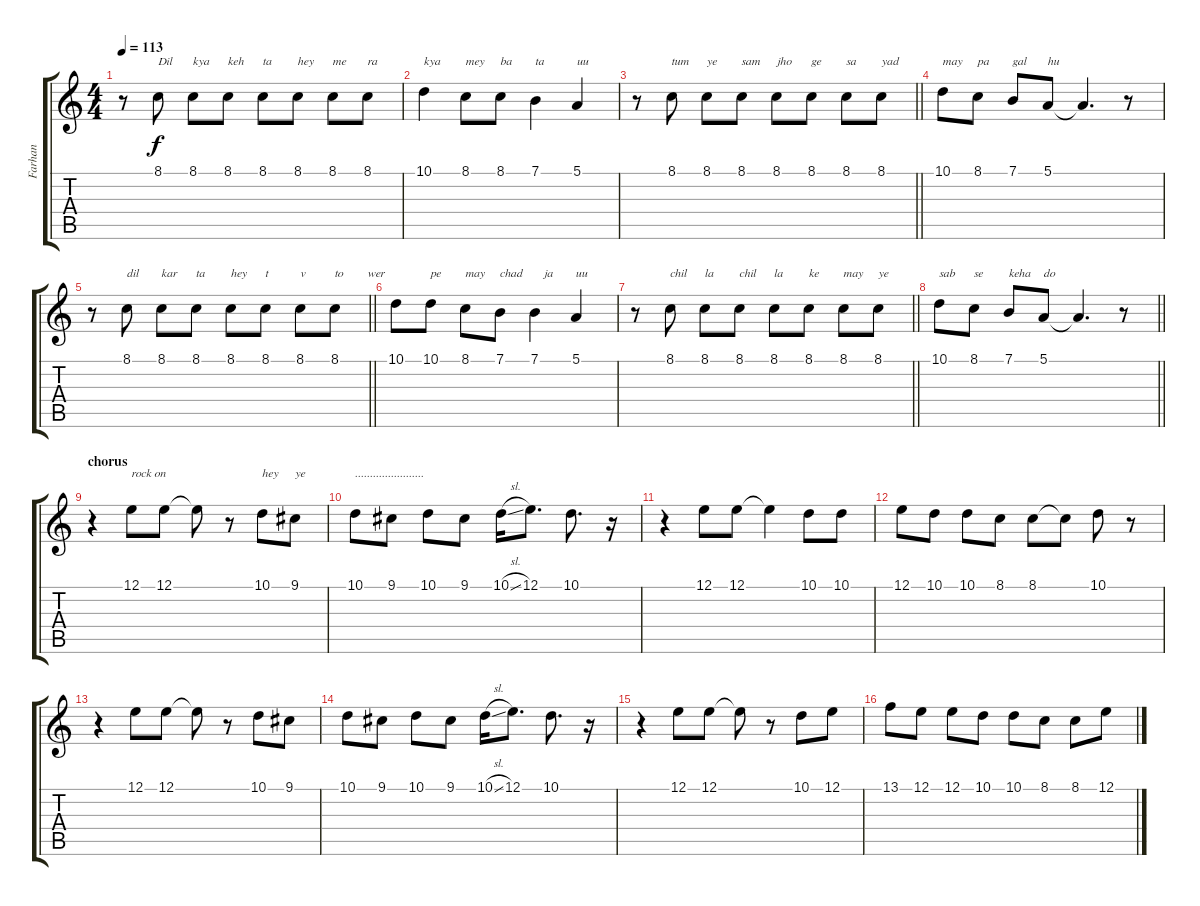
\track ("Farhan" "Farhan") {instrument baritonesax}
\staff {score tabs}
\tuning (E4 B3 G3 D3 A2 E2) {hide}
\ts (4 4)
\tempo 113
\clef g2
\ks c
r.8{dy f} 8.1.8{txt "Dil"} 8.1.8{txt "kya"} 8.1.8{txt "keh"} 8.1.8{txt "ta"} 8.1.8{txt "hey"} 8.1.8{txt "me"} 8.1.8{txt "ra"} |
10.1.4{txt "kya"} 8.1.8{txt "mey"} 8.1.8{txt "ba"} 7.1.4{txt "ta"} 5.1.4{txt "uu"} |
\barLineRight lightlight
r.8 8.1.8{txt "tum"} 8.1.8{txt "ye"} 8.1.8{txt "sam"} 8.1.8{txt "jho"} 8.1.8{txt "ge"} 8.1.8{txt "sa"} 8.1.8{txt "yad"} |
10.1.8{txt "may"} 8.1.8{txt "pa"} 7.1.8{txt "gal"} 5.1.8{txt "hu"} 5.1{t}.4{d} r.8 |
\barLineRight lightlight
r.8 8.1.8{txt "dil"} 8.1.8{txt "kar"} 8.1.8{txt "ta"} 8.1.8{txt "hey"} 8.1.8{txt "t"} 8.1.8{txt "v"} 8.1.8{txt "to        wer"} |
10.1.8 10.1.8{txt "pe"} 8.1.8{txt "may"} 7.1.8{txt "chad"} 7.1.4{txt "   ja"} 5.1.4{txt "uu"} |
\barLineRight lightlight
r.8 8.1.8{txt "chil"} 8.1.8{txt "la"} 8.1.8{txt "chil"} 8.1.8{txt "la"} 8.1.8{txt "ke"} 8.1.8{txt "may"} 8.1.8{txt "ye"} |
\barLineRight lightlight
10.1.8{txt "sab"} 8.1.8{txt "se"} 7.1.8{txt "keha"} 5.1.8{txt "do"} 5.1{t}.4{d} r.8 |
\section ("" "chorus")
r.4 12.1.8{txt "rock on"} 12.1.8 12.1{t}.8 r.8 10.1.8{txt "hey"} 9.1.8{txt "ye"} |
10.1.8{txt "......................."} 9.1.8 10.1.8 9.1.8 10.1{sl}.16 12.1.8{d} 10.1.8{d} r.16 |
r.4 12.1.8 12.1.8 12.1{t}.4 10.1.8 10.1.8 |
12.1.8 10.1.8 10.1.8 8.1.8 8.1.8 8.1{t}.8 10.1.8 r.8 |
r.4 12.1.8 12.1.8 12.1{t}.8 r.8 10.1.8 9.1.8 |
10.1.8 9.1.8 10.1.8 9.1.8 10.1{sl}.16 12.1.8{d} 10.1.8{d} r.16 |
r.4 12.1.8 12.1.8 12.1{t}.8 r.8 10.1.8 12.1.8 |
13.1.8 12.1.8 12.1.8 10.1.8 10.1.8 8.1.8 8.1.8 12.1.8
